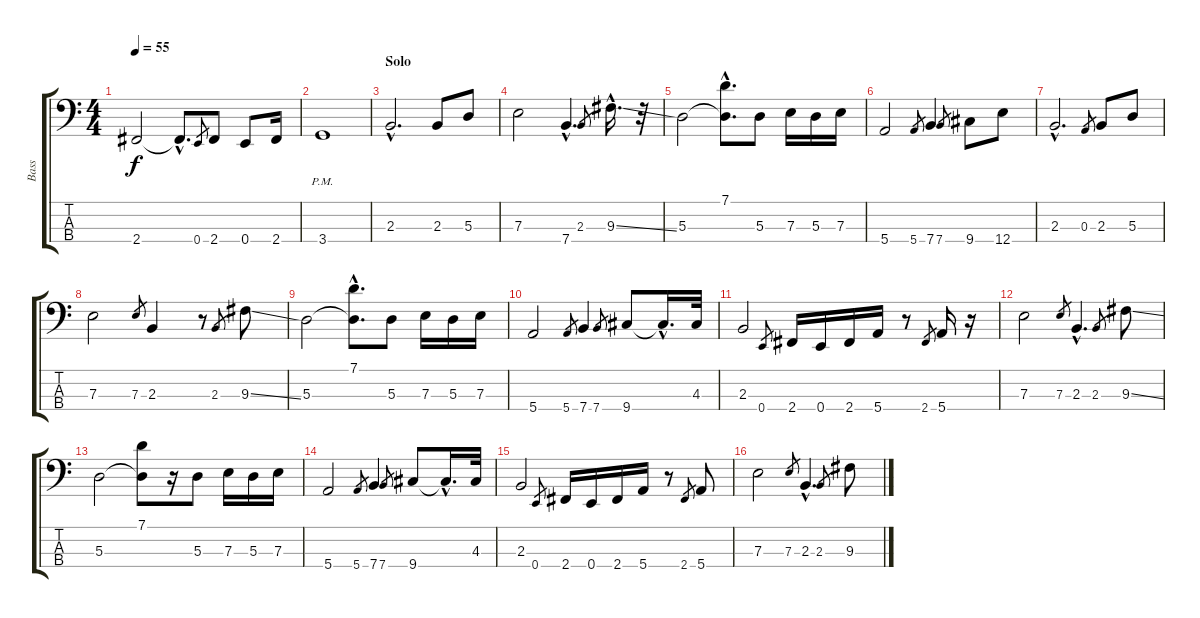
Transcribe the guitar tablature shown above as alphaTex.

\track ("Bass" "Bass") {instrument electricbassfinger}
\staff {score tabs}
\tuning (G2 D2 A1 E1) {hide}
\ts (4 4)
\tempo 55
\clef f4
\ks c
2.4.2{dy f} 2.4{hac t}.8{d} 0.4.8{gr} 2.4.8 0.4.8 2.4.16 |
3.4{pm}.1 |
\section ("" "Solo")
2.3{hac}.2{d} 2.3.8 5.3.8 |
7.3.2 7.4{hac}.4{d} 2.3.8{gr} 9.3{ss hac}.16{d} r.32 |
5.3.2 (7.1{hac} 5.3{hac t}).8{d} 5.3.8 7.3.16 5.3.16 7.3.16 |
5.4.2 5.4.8{gr} 7.4.4 7.4.8{gr} 9.4.8 12.4.8 |
2.3{hac}.2{d} 0.3.8{gr} 2.3.8 5.3.8 |
7.3.2 7.3.8{gr} 2.3.4 r.8 2.3.8{gr} 9.3{ss}.8 |
5.3.2 (7.1{hac} 5.3{hac t}).8{d} 5.3.8 7.3.16 5.3.16 7.3.16 |
5.4.2 5.4.8{gr} 7.4.4 7.4.8{gr} 9.4.8 9.4{hac t}.16{d} 4.3.32 |
2.3.2 0.4.8{gr} 2.4.16 0.4.16 2.4.16 5.4.16 r.8 2.4.8{gr} 5.4.16 r.16 |
7.3.2 7.3.8{gr} 2.3{hac}.4{d} 2.3.8{gr} 9.3{ss}.8 |
5.3.2 (7.1 5.3{t}).8 r.16 5.3.8 7.3.16 5.3.16 7.3.16 |
5.4.2 5.4.8{gr} 7.4.4 7.4.8{gr} 9.4.8 9.4{hac t}.16{d} 4.3.32 |
2.3.2 0.4.8{gr} 2.4.16 0.4.16 2.4.16 5.4.16 r.8 2.4.8{gr} 5.4.8 |
7.3.2 7.3.8{gr} 2.3{hac}.4{d} 2.3.8{gr} 9.3{ss}.8
